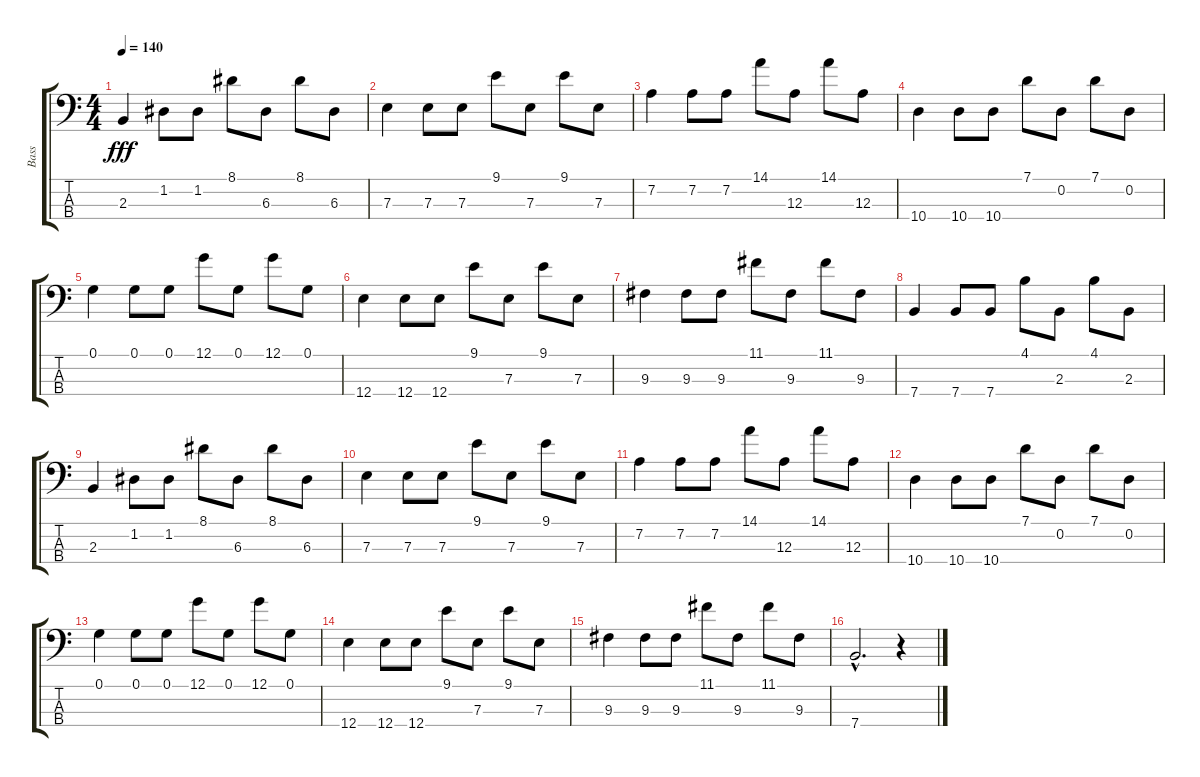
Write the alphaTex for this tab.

\track ("Bass" "Bass") {instrument electricbassfinger}
\staff {score tabs}
\tuning (G2 D2 A1 E1) {hide}
\ts (4 4)
\tempo 140
\clef f4
\ks c
2.3.4{dy fff} 1.2.8 1.2.8 8.1.8 6.3.8 8.1.8 6.3.8 |
7.3.4 7.3.8 7.3.8 9.1.8 7.3.8 9.1.8 7.3.8 |
7.2.4 7.2.8 7.2.8 14.1.8 12.3.8 14.1.8 12.3.8 |
10.4.4 10.4.8 10.4.8 7.1.8 0.2.8 7.1.8 0.2.8 |
0.1.4 0.1.8 0.1.8 12.1.8 0.1.8 12.1.8 0.1.8 |
12.4.4 12.4.8 12.4.8 9.1.8 7.3.8 9.1.8 7.3.8 |
9.3.4 9.3.8 9.3.8 11.1.8 9.3.8 11.1.8 9.3.8 |
7.4.4 7.4.8 7.4.8 4.1.8 2.3.8 4.1.8 2.3.8 |
2.3.4 1.2.8 1.2.8 8.1.8 6.3.8 8.1.8 6.3.8 |
7.3.4 7.3.8 7.3.8 9.1.8 7.3.8 9.1.8 7.3.8 |
7.2.4 7.2.8 7.2.8 14.1.8 12.3.8 14.1.8 12.3.8 |
10.4.4 10.4.8 10.4.8 7.1.8 0.2.8 7.1.8 0.2.8 |
0.1.4 0.1.8 0.1.8 12.1.8 0.1.8 12.1.8 0.1.8 |
12.4.4 12.4.8 12.4.8 9.1.8 7.3.8 9.1.8 7.3.8 |
9.3.4 9.3.8 9.3.8 11.1.8 9.3.8 11.1.8 9.3.8 |
7.4{hac}.2{d} r.4
